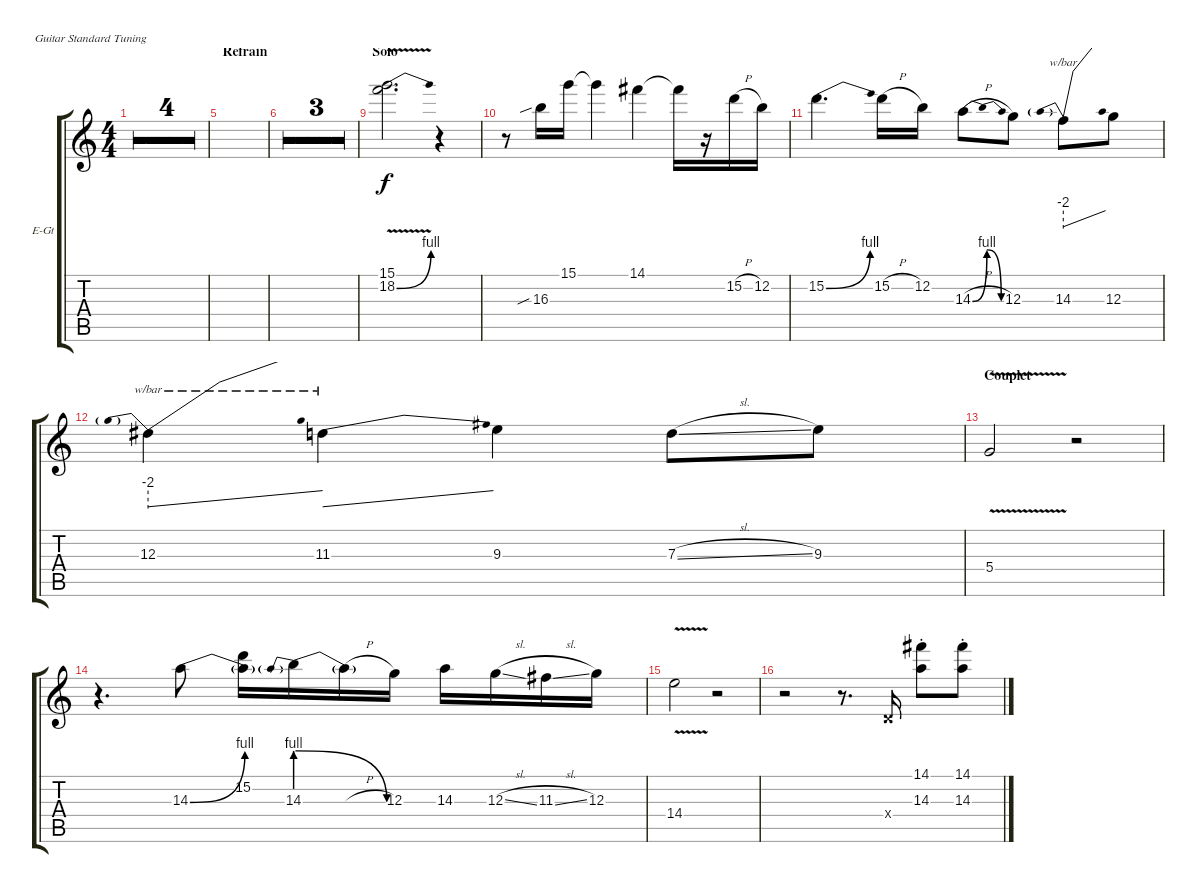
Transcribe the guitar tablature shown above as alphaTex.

\bracketExtendMode groupsimilarinstruments
\firstSystemTrackNameOrientation horizontal
\otherSystemsTrackNameOrientation horizontal
\track ("David Gilmour" "E-Gt") {multiBarRest instrument distortionguitar}
\staff {score tabs}
\tuning (E4 B3 G3 D3 A2 E2)
\ts (4 4)
\tempo 86
\clef g2
\ks c
|
|
|
|
\section ("" "Refrain")
|
|
|
|
\section ("" "Solo")
(15.1 18.2{be (bend 0 0 15 4) v}).2{d} r.4 |
r.8 16.3{sib}.16 15.1.16 15.1{t}.4 14.1.4 14.1{t}.16 r.16 15.2{h}.16 12.2.16 |
15.2{be (bend 0 0 60 4)}.4{d} 15.2{h}.16 12.2.16 14.3{be (bendrelease 0 0 10.2 4 20.4 4 30 0) h}.8 12.3.8 14.3.8{tbe (predivedive default 0 -8 30 0)} 12.3.8 |
12.3.4{tbe (predivedive default 0 -8 30 0)} 11.3.4{tbe (dive default 0 -8 30 0)} 9.3.4 7.3{sl}.8 9.3.8 |
\section ("" "Couplet")
5.4{v}.2 r.2 |
r.4{d} 14.3{be (bend 0 0 60 4)}.8 (15.2 14.3{be (hold 0 0 60 0) t}).16 14.3{be (prebendrelease 0 4 59.4 0)}.16 14.3{h t}.16 12.3.16 14.3.16 12.3{sl}.16 11.3{sl}.16 12.3.16 |
14.4{v}.2 r.2 |
r.2 r.8{d} 0.4{x}.16 (14.1{st} 14.3{st}).8 (14.1{st} 14.3{st}).8
